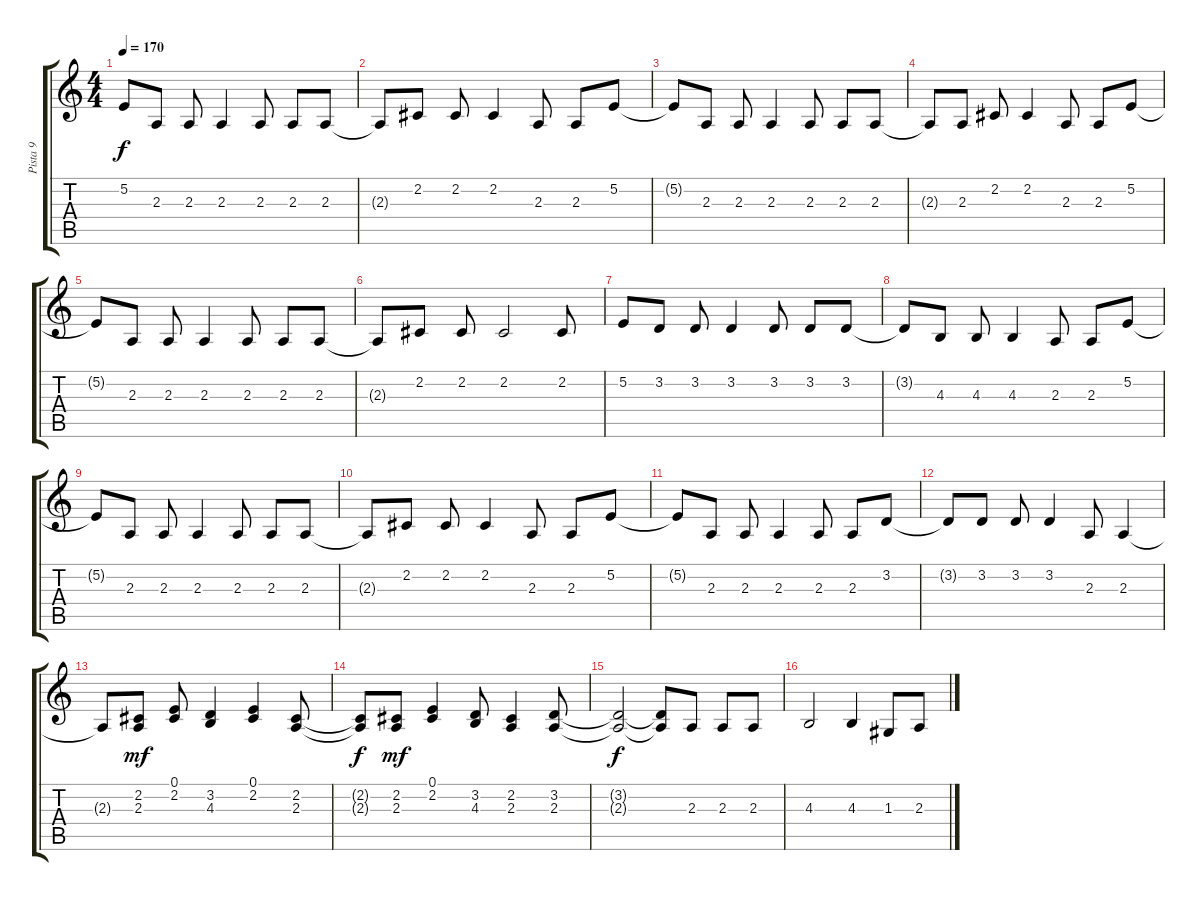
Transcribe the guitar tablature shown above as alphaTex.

\track ("Pista 9" "Pista 9") {mute instrument electricgrandpiano}
\staff {score tabs}
\tuning (E4 B3 G3 D3 A2 E2) {hide}
\ts (4 4)
\tempo 170
\clef g2
\ks c
5.2{t}.8{dy f} 2.3.8 2.3.8 2.3.4 2.3.8 2.3.8 2.3.8 |
2.3{t}.8 2.2.8 2.2.8 2.2.4 2.3.8 2.3.8 5.2.8 |
5.2{t}.8 2.3.8 2.3.8 2.3.4 2.3.8 2.3.8 2.3.8 |
2.3{t}.8 2.3.8 2.2.8 2.2.4 2.3.8 2.3.8 5.2.8 |
5.2{t}.8 2.3.8 2.3.8 2.3.4 2.3.8 2.3.8 2.3.8 |
2.3{t}.8 2.2.8 2.2.8 2.2.2 2.2.8 |
5.2.8 3.2.8 3.2.8 3.2.4 3.2.8 3.2.8 3.2.8 |
3.2{t}.8 4.3.8 4.3.8 4.3.4 2.3.8 2.3.8 5.2.8 |
5.2{t}.8 2.3.8 2.3.8 2.3.4 2.3.8 2.3.8 2.3.8 |
2.3{t}.8 2.2.8 2.2.8 2.2.4 2.3.8 2.3.8 5.2.8 |
5.2{t}.8 2.3.8 2.3.8 2.3.4 2.3.8 2.3.8 3.2.8 |
3.2{t}.8 3.2.8 3.2.8 3.2.4 2.3.8 2.3.4 |
2.3{t}.8 (2.2 2.3).8{dy mf} (0.1 2.2).8 (3.2 4.3).4 (0.1 2.2).4 (2.2 2.3).8 |
(2.2{t} 2.3{t}).8{dy f} (2.2 2.3).8{dy mf} (0.1 2.2).4 (3.2 4.3).8 (2.2 2.3).4 (3.2 2.3).8 |
(3.2{t} 2.3{t}).2{dy f} (3.2{t} 2.3{t}).8 2.3.8 2.3.8 2.3.8 |
4.3.2 4.3.4 1.3.8 2.3.8
